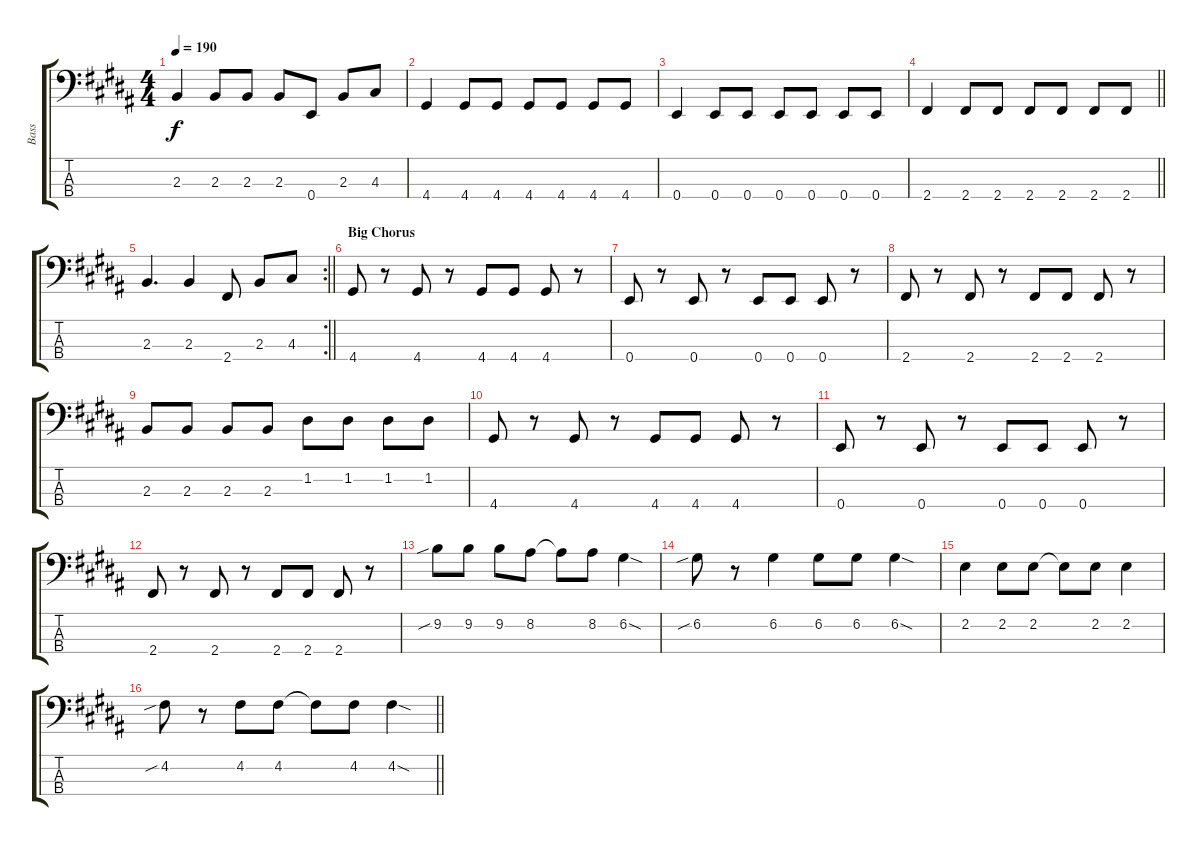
\track ("Bass" "Bass") {instrument electricbassfinger}
\staff {score tabs}
\tuning (G2 D2 A1 E1) {hide}
\ts (4 4)
\tempo 190
\clef f4
\ks b
2.3.4{dy f} 2.3.8 2.3.8 2.3.8 0.4.8 2.3.8 4.3.8 |
4.4.4 4.4.8 4.4.8 4.4.8 4.4.8 4.4.8 4.4.8 |
0.4.4 0.4.8 0.4.8 0.4.8 0.4.8 0.4.8 0.4.8 |
\barLineRight lightlight
2.4.4 2.4.8 2.4.8 2.4.8 2.4.8 2.4.8 2.4.8 |
\rc 2
\barLineRight lightlight
2.3.4{d} 2.3.4 2.4.8 2.3.8 4.3.8 |
\section ("" "Big Chorus")
4.4.8 r.8 4.4.8 r.8 4.4.8 4.4.8 4.4.8 r.8 |
0.4.8 r.8 0.4.8 r.8 0.4.8 0.4.8 0.4.8 r.8 |
2.4.8 r.8 2.4.8 r.8 2.4.8 2.4.8 2.4.8 r.8 |
2.3.8 2.3.8 2.3.8 2.3.8 1.2.8 1.2.8 1.2.8 1.2.8 |
4.4.8 r.8 4.4.8 r.8 4.4.8 4.4.8 4.4.8 r.8 |
0.4.8 r.8 0.4.8 r.8 0.4.8 0.4.8 0.4.8 r.8 |
2.4.8 r.8 2.4.8 r.8 2.4.8 2.4.8 2.4.8 r.8 |
9.2{sib}.8 9.2.8 9.2.8 8.2.8 8.2{t}.8 8.2.8 6.2{sod}.4 |
6.2{sib}.8 r.8 6.2.4 6.2.8 6.2.8 6.2{sod}.4 |
2.2.4 2.2.8 2.2.8 2.2{t}.8 2.2.8 2.2.4 |
\barLineRight lightlight
4.2{sib}.8 r.8 4.2.8 4.2.8 4.2{t}.8 4.2.8 4.2{sod}.4
